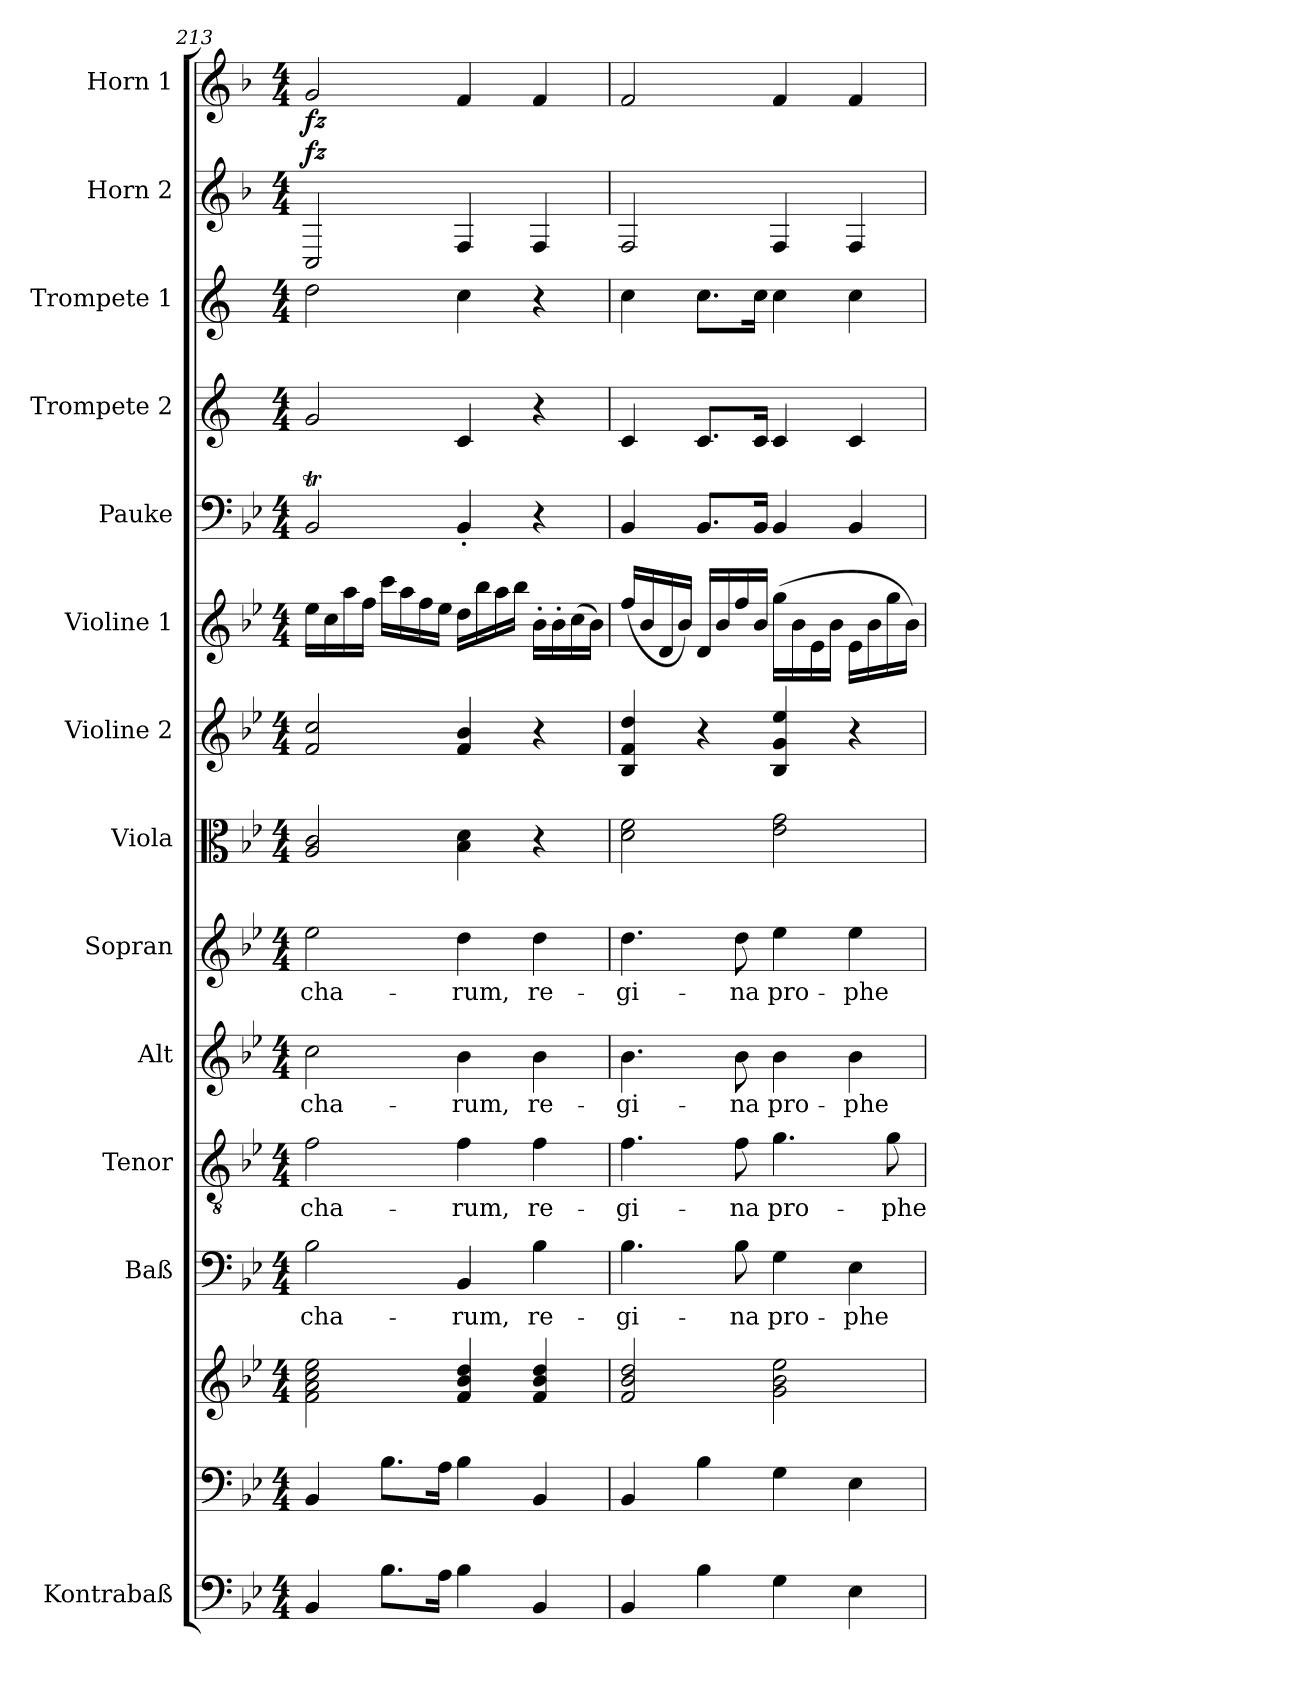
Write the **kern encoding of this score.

**kern	**kern	**kern	**kern	**text	**kern	**text	**kern	**text	**kern	**text	**kern	**kern	**kern	**kern	**kern	**kern	**kern	**dynam	**kern	**dynam
*part14	*part13	*part13	*part12	*part12	*part11	*part11	*part10	*part10	*part9	*part9	*part8	*part7	*part6	*part5	*part4	*part3	*part2	*part2	*part1	*part1
*staff15	*staff14	*staff13	*staff12	*staff12	*staff11	*staff11	*staff10	*staff10	*staff9	*staff9	*staff8	*staff7	*staff6	*staff5	*staff4	*staff3	*staff2	*staff2	*staff1	*staff1
*I"Kontrabaß	*	*	*I"Baß	*	*I"Tenor	*	*I"Alt	*	*I"Sopran	*	*I"Viola	*I"Violine 2	*I"Violine 1	*I"Pauke	*I"Trompete 2	*I"Trompete 1	*I"Horn 2	*	*I"Horn 1	*
*I'Kb.	*	*	*	*	*	*	*	*	*	*	*I'Vla.	*I'Vl. 2	*I'Vl. 1	*	*I'Tr. 2	*I'Tr. 1	*I'Hr. 2	*	*I'Hr. 1	*
*clefF4	*clefF4	*clefG2	*clefF4	*	*clefGv2	*	*clefG2	*	*clefG2	*	*clefC3	*clefG2	*clefG2	*clefF4	*clefG2	*clefG2	*clefG2	*	*clefG2	*
*ITrd7c12	*	*	*	*	*	*	*	*	*	*	*	*	*	*	*ITrd1c2	*ITrd1c2	*ITrd4c7	*	*ITrd4c7	*
*k[b-e-]	*k[b-e-]	*k[b-e-]	*k[b-e-]	*	*k[b-e-]	*	*k[b-e-]	*	*k[b-e-]	*	*k[b-e-]	*k[b-e-]	*k[b-e-]	*k[b-e-]	*k[b-e-]	*k[b-e-]	*k[b-e-]	*	*k[b-e-]	*
*B-:	*B-:	*B-:	*B-:	*	*B-:	*	*B-:	*	*B-:	*	*B-:	*B-:	*B-:	*B-:	*B-:	*B-:	*B-:	*	*B-:	*
*M4/4	*M4/4	*M4/4	*M4/4	*	*M4/4	*	*M4/4	*	*M4/4	*	*M4/4	*M4/4	*M4/4	*M4/4	*M4/4	*M4/4	*M4/4	*	*M4/4	*
=213	=213	=213	=213	=213	=213	=213	=213	=213	=213	=213	=213	=213	=213	=213	=213	=213	=213	=213	=213	=213
!	!	!	!	!LO:LY:b	!	!LO:LY:b	!	!LO:LY:b	!	!LO:LY:b	!	!	!	!	!	!	!	!LO:DY:a	!	!LO:DY:b
4BBB-/	4BB-/	2f\ 2a\ 2cc\ 2ee-\	2B-\	-cha-	2f\	-cha-	2cc\	-cha-	2ee-\	-cha-	2A/ 2c/	2f/ 2cc/	16ee-\LL	2BB-T/	2f/	2cc\	2FF/	fz	2c/	fz
.	.	.	.	.	.	.	.	.	.	.	.	.	16cc\	.	.	.	.	.	.	.
.	.	.	.	.	.	.	.	.	.	.	.	.	16aa\	.	.	.	.	.	.	.
.	.	.	.	.	.	.	.	.	.	.	.	.	16ff\JJ	.	.	.	.	.	.	.
8.BB-\L	8.B-\L	.	.	.	.	.	.	.	.	.	.	.	16ccc\LL	.	.	.	.	.	.	.
.	.	.	.	.	.	.	.	.	.	.	.	.	16aa\	.	.	.	.	.	.	.
.	.	.	.	.	.	.	.	.	.	.	.	.	16ff\	.	.	.	.	.	.	.
16AA\Jk	16A\Jk	.	.	.	.	.	.	.	.	.	.	.	16ee-\JJ	.	.	.	.	.	.	.
!	!	!	!	!LO:LY:b	!	!LO:LY:b	!	!LO:LY:b	!	!LO:LY:b	!	!	!	!	!	!	!	!	!	!
4BB-\	4B-\	4f/ 4b-/ 4dd/	4BB-/	-rum,	4f\	-rum,	4b-\	-rum,	4dd\	-rum,	4B-\ 4d\	4f/ 4b-/	16dd\LL	4BB-TTT'</	4B-/	4b-\	4BB-/	.	4B-/	.
.	.	.	.	.	.	.	.	.	.	.	.	.	16bb-\	.	.	.	.	.	.	.
.	.	.	.	.	.	.	.	.	.	.	.	.	16aa\	.	.	.	.	.	.	.
.	.	.	.	.	.	.	.	.	.	.	.	.	16bb-\JJ	.	.	.	.	.	.	.
!	!	!	!	!LO:LY:b	!	!LO:LY:b	!	!LO:LY:b	!	!LO:LY:b	!	!	!	!	!	!	!	!	!	!
4BBB-/	4BB-/	4f/ 4b-/ 4dd/	4B-\	re-	4f\	re-	4b-\	re-	4dd\	re-	4r	4r	16b-'>\LL	4r	4r	4r	4BB-/	.	4B-/	.
.	.	.	.	.	.	.	.	.	.	.	.	.	16b-'>\	.	.	.	.	.	.	.
.	.	.	.	.	.	.	.	.	.	.	.	.	(>16cc\	.	.	.	.	.	.	.
.	.	.	.	.	.	.	.	.	.	.	.	.	16b-\JJ)	.	.	.	.	.	.	.
!!LO:PB:g=z
=214	=214	=214	=214	=214	=214	=214	=214	=214	=214	=214	=214	=214	=214	=214	=214	=214	=214	=214	=214	=214
!	!	!	!	!LO:LY:b	!	!LO:LY:b	!	!LO:LY:b	!	!LO:LY:b	!	!	!	!	!	!	!	!	!	!
4BBB-/	4BB-/	2f/ 2b-/ 2dd/	4.B-\	-gi-	4.f\	-gi-	4.b-\	-gi-	4.dd\	-gi-	2d\ 2f\	4B-/ 4f/ 4dd/	(<16ff/LL	4BB-/	4B-/	4b-\	2BB-/	.	2B-/	.
.	.	.	.	.	.	.	.	.	.	.	.	.	16b-/	.	.	.	.	.	.	.
.	.	.	.	.	.	.	.	.	.	.	.	.	16d/	.	.	.	.	.	.	.
.	.	.	.	.	.	.	.	.	.	.	.	.	16b-/JJ)	.	.	.	.	.	.	.
4BB-\	4B-\	.	.	.	.	.	.	.	.	.	.	4r	16d/LL	8.BB-/L	8.B-/L	8.b-\L	.	.	.	.
.	.	.	.	.	.	.	.	.	.	.	.	.	16b-/	.	.	.	.	.	.	.
!	!	!	!	!LO:LY:b	!	!LO:LY:b	!	!LO:LY:b	!	!LO:LY:b	!	!	!	!	!	!	!	!	!	!
.	.	.	8B-\	-na	8f\	-na	8b-\	-na	8dd\	-na	.	.	16ff/	.	.	.	.	.	.	.
.	.	.	.	.	.	.	.	.	.	.	.	.	16b-/JJ	16BB-/Jk	16B-/Jk	16b-\Jk	.	.	.	.
!	!	!	!	!LO:LY:b	!	!LO:LY:b	!	!LO:LY:b	!	!LO:LY:b	!	!	!	!	!	!	!	!	!	!
4GG\	4G\	2g\ 2b-\ 2ee-\	4G\	pro-	4.g\	pro-	4b-\	pro-	4ee-\	pro-	2e-\ 2g\	4B-/ 4g/ 4ee-/	(>16gg\LL	4BB-/	4B-/	4b-\	4BB-/	.	4B-/	.
.	.	.	.	.	.	.	.	.	.	.	.	.	16b-\	.	.	.	.	.	.	.
.	.	.	.	.	.	.	.	.	.	.	.	.	16e-\	.	.	.	.	.	.	.
.	.	.	.	.	.	.	.	.	.	.	.	.	16b-\JJ	.	.	.	.	.	.	.
!	!	!	!	!LO:LY:b	!	!	!	!LO:LY:b	!	!LO:LY:b	!	!	!	!	!	!	!	!	!	!
4EE-\	4E-\	.	4E-\	-phe-	.	.	4b-\	-phe-	4ee-\	-phe-	.	4r	16e-\LL	4BB-/	4B-/	4b-\	4BB-/	.	4B-/	.
.	.	.	.	.	.	.	.	.	.	.	.	.	16b-\	.	.	.	.	.	.	.
!	!	!	!	!	!	!LO:LY:b	!	!	!	!	!	!	!	!	!	!	!	!	!	!
.	.	.	.	.	8g\	-phe-	.	.	.	.	.	.	16gg\	.	.	.	.	.	.	.
.	.	.	.	.	.	.	.	.	.	.	.	.	16b-\JJ)	.	.	.	.	.	.	.
=	=	=	=	=	=	=	=	=	=	=	=	=	=	=	=	=	=	=	=	=
*-	*-	*-	*-	*-	*-	*-	*-	*-	*-	*-	*-	*-	*-	*-	*-	*-	*-	*-	*-	*-
